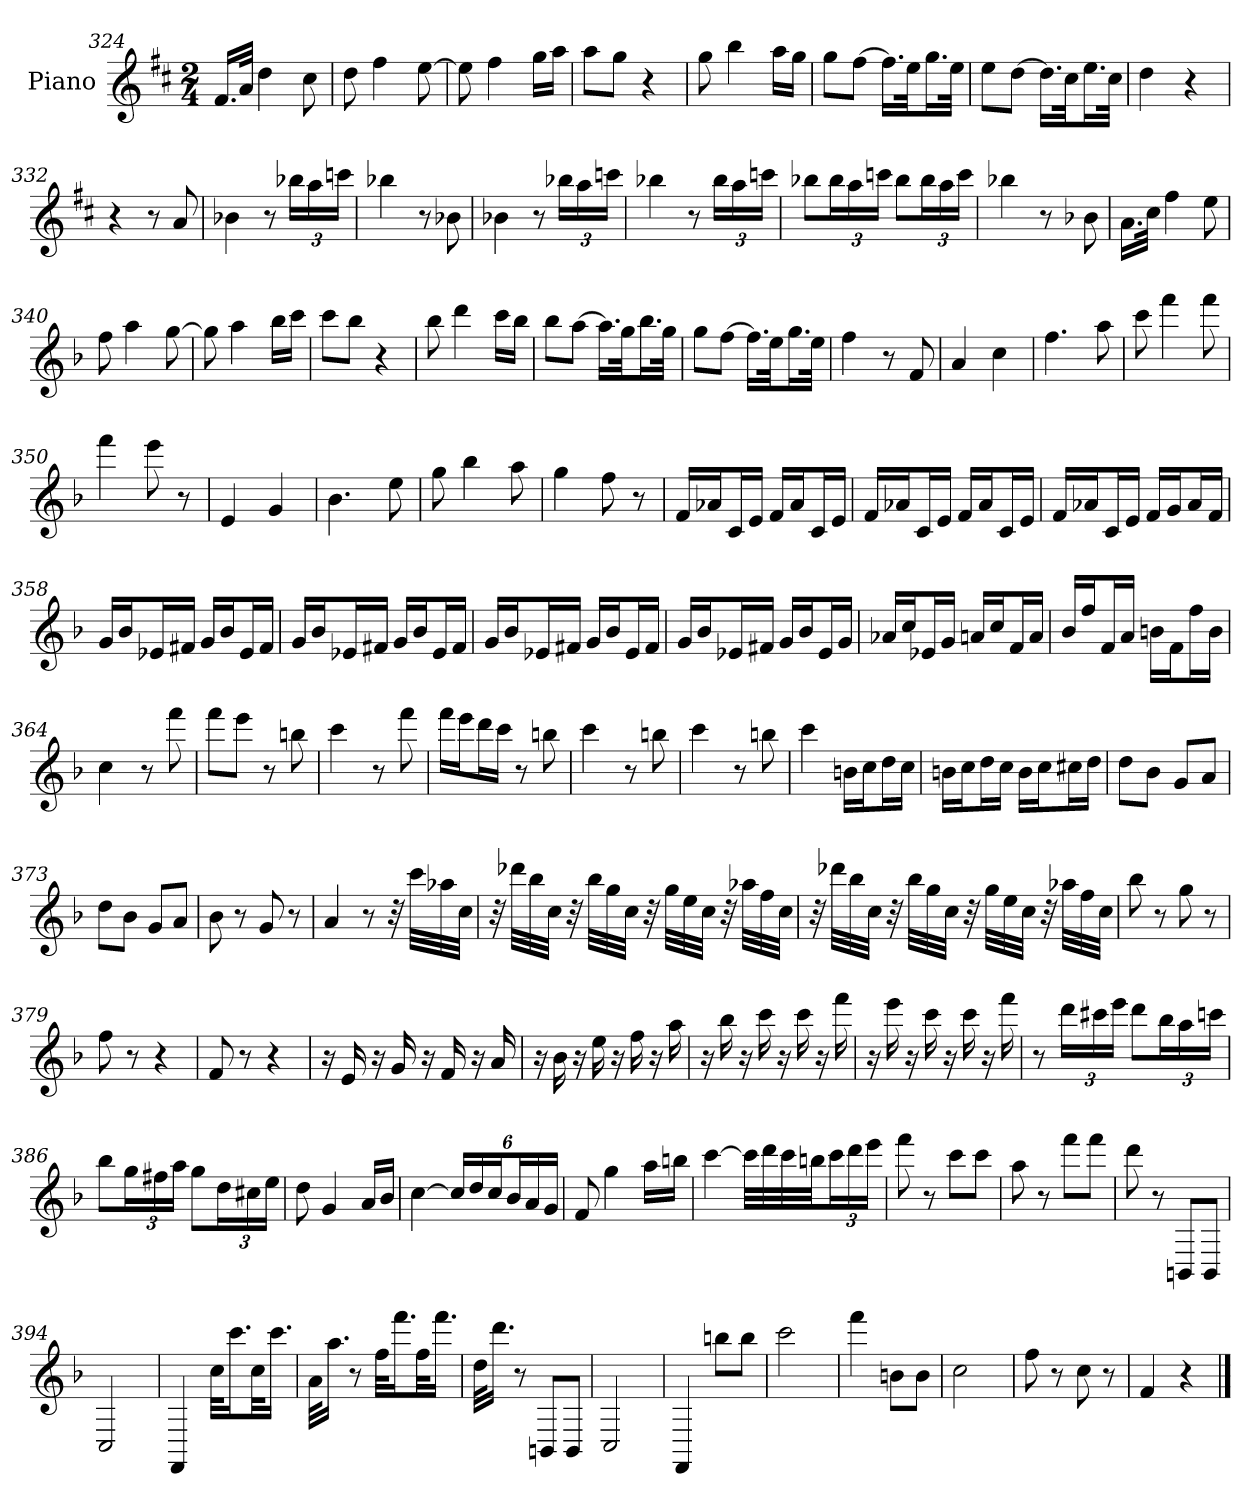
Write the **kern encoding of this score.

**kern
*part1
*staff1
*I"Piano
*I'Pno
*clefG2
*k[f#c#]
*M2/4
=324
16.f#/LL
32a/JJk
4dd
8cc#
=325
8dd
4ff#
[8ee
=326
8ee]
4ff#
16gg\LL
16aa\JJ
=327
8aa\L
8gg\J
4r
=328
8gg
4bb
16aa\LL
16gg\JJ
=329
8gg\L
[8ff#\J
16.ff#\LL]
32ee\Jk
16.gg\L
32ee\JJk
=330
8ee\L
[8dd\J
16.dd\LL]
32cc#\Jk
16.ee\L
32cc#\JJk
=331
4dd
4r
=332
4r
8r
8a
=333
4b-X
8r
24bb-X\LL
24aa\
24cccn\JJ
=334
4bb-X
8r
8b-X
=335
4b-X
8r
24bb-X\LL
24aa\
24cccn\JJ
=336
4bb-X
8r
24bb-\LL
24aa\
24cccn\JJ
=337
8bb-X\L
24bb-\L
24aa\
24cccn\JJ
8bb-\L
24bb-\L
24aa\
24ccc\JJ
=338
4bb-X
8r
*k[b-]
8b-
=339
16.a\LL
32cc\JJk
4ff
8ee
=340
8ff
4aa
[8gg
=341
8gg]
4aa
16bb-\LL
16ccc\JJ
=342
8ccc\L
8bb-\J
4r
=343
8bb-
4ddd
16ccc\LL
16bb-\JJ
=344
8bb-\L
[8aa\J
16.aa\LL]
32gg\Jk
16.bb-\L
32gg\JJk
=345
8gg\L
[8ff\J
16.ff\LL]
32ee\Jk
16.gg\L
32ee\JJk
=346
4ff
8r
8f
=347
4a
4cc
=348
4.ff
8aa
=349
8ccc
4fff
8fff
=350
4fff
8eee
8r
=351
4e
4g
=352
4.b-
8ee
=353
8gg
4bb-
8aa
=354
4gg
8ff
8r
=355
16f/LL
16a-X/J
16c/L
16e/JJ
16f/LL
16a-/J
16c/L
16e/JJ
=356
16f/LL
16a-X/J
16c/L
16e/JJ
16f/LL
16a-/J
16c/L
16e/JJ
=357
16f/LL
16a-X/J
16c/L
16e/JJ
16f/LL
16g/J
16a-/L
16f/JJ
=358
16g/LL
16b-/J
16e-X/L
16f#X/JJ
16g/LL
16b-/J
16e-/L
16f#/JJ
=359
16g/LL
16b-/J
16e-X/L
16f#X/JJ
16g/LL
16b-/J
16e-/L
16f#/JJ
=360
16g/LL
16b-/J
16e-X/L
16f#X/JJ
16g/LL
16b-/J
16e-/L
16f#/JJ
=361
16g/LL
16b-/J
16e-X/L
16f#X/JJ
16g/LL
16b-/J
16e-/L
16g/JJ
=362
16a-X/LL
16cc/J
16e-X/L
16g/JJ
16an/LL
16cc/J
16f/L
16a/JJ
=363
16b-/LL
16ff/J
16f/L
16a/JJ
16bn\LL
16f\J
16ff\L
16b\JJ
=364
4cc
8r
8fff
=365
8fff\L
8eee\J
8r
8bbn
=366
4ccc
8r
8fff
=367
16fff\LL
16eee\J
16ddd\L
16ccc\JJ
8r
8bbn
=368
4ccc
8r
8bbn
=369
4ccc
8r
8bbn
=370
4ccc
16bn\LL
16cc\J
16dd\L
16cc\JJ
=371
16bn\LL
16cc\J
16dd\L
16cc\JJ
16b\LL
16cc\J
16cc#X\L
16dd\JJ
=372
8dd\L
8b-\J
8g/L
8a/J
=373
8dd\L
8b-\J
8g/L
8a/J
=374
8b-
8r
8g
8r
=375
4a
8r
32r
32ccc\LLL
32aa-X\
32cc\JJJ
=376
32r
32ddd-X\LLL
32bb-\
32cc\JJJ
32r
32bb-\LLL
32gg\
32cc\JJJ
32r
32gg\LLL
32ee\
32cc\JJJ
32r
32aa-X\LLL
32ff\
32cc\JJJ
=377
32r
32ddd-X\LLL
32bb-\
32cc\JJJ
32r
32bb-\LLL
32gg\
32cc\JJJ
32r
32gg\LLL
32ee\
32cc\JJJ
32r
32aa-X\LLL
32ff\
32cc\JJJ
=378
8bb-
8r
8gg
8r
=379
8ff
8r
4r
=380
8f
8r
4r
=381
16r
16e
16r
16g
16r
16f
16r
16a
=382
16r
16b-
16r
16ee
16r
16ff
16r
16aa
=383
16r
16bb-
16r
16ccc
16r
16ccc
16r
16fff
=384
16r
16eee
16r
16ccc
16r
16ccc
16r
16fff
=385
8r
24ddd\LL
24ccc#X\
24eee\JJ
8ddd\L
24bb-\L
24aa\
24cccn\JJ
=386
8bb-\L
24gg\L
24ff#X\
24aa\JJ
8gg\L
24dd\L
24cc#X\
24ee\JJ
=387
8dd
4g
16a/LL
16b-/JJ
=388
[4cc
24cc/LL]
24dd/
24cc/J
24b-/L
24a/
24g/JJ
=389
8f
4gg
16aa\LL
16bbn\JJ
=390
[4ccc
32ccc\LLL]
32ddd\
32ccc\
32bbn\JJ
24ccc\L
24ddd\
24eee\JJ
=391
8fff
8r
8ccc\L
8ccc\J
=392
8aa
8r
8fff\L
8fff\J
=393
8ddd
8r
8BBn/L
8BB/J
=394
2C
=395
4FF
32cc\KLL
16.ccc\J
32cc\KL
16.ccc\JJ
=396
32a\KLL
16.aa\JJ
8r
32ff\KLL
16.fff\J
32ff\KL
16.fff\JJ
=397
32dd\KLL
16.ddd\JJ
8r
8BBn/L
8BB/J
=398
2C
=399
4FF
8bbn\L
8bb\J
=400
2ccc
=401
4fff
8bn\L
8b\J
=402
2cc
=403
8ff
8r
8cc
8r
=404
4f
4r
==
*-
